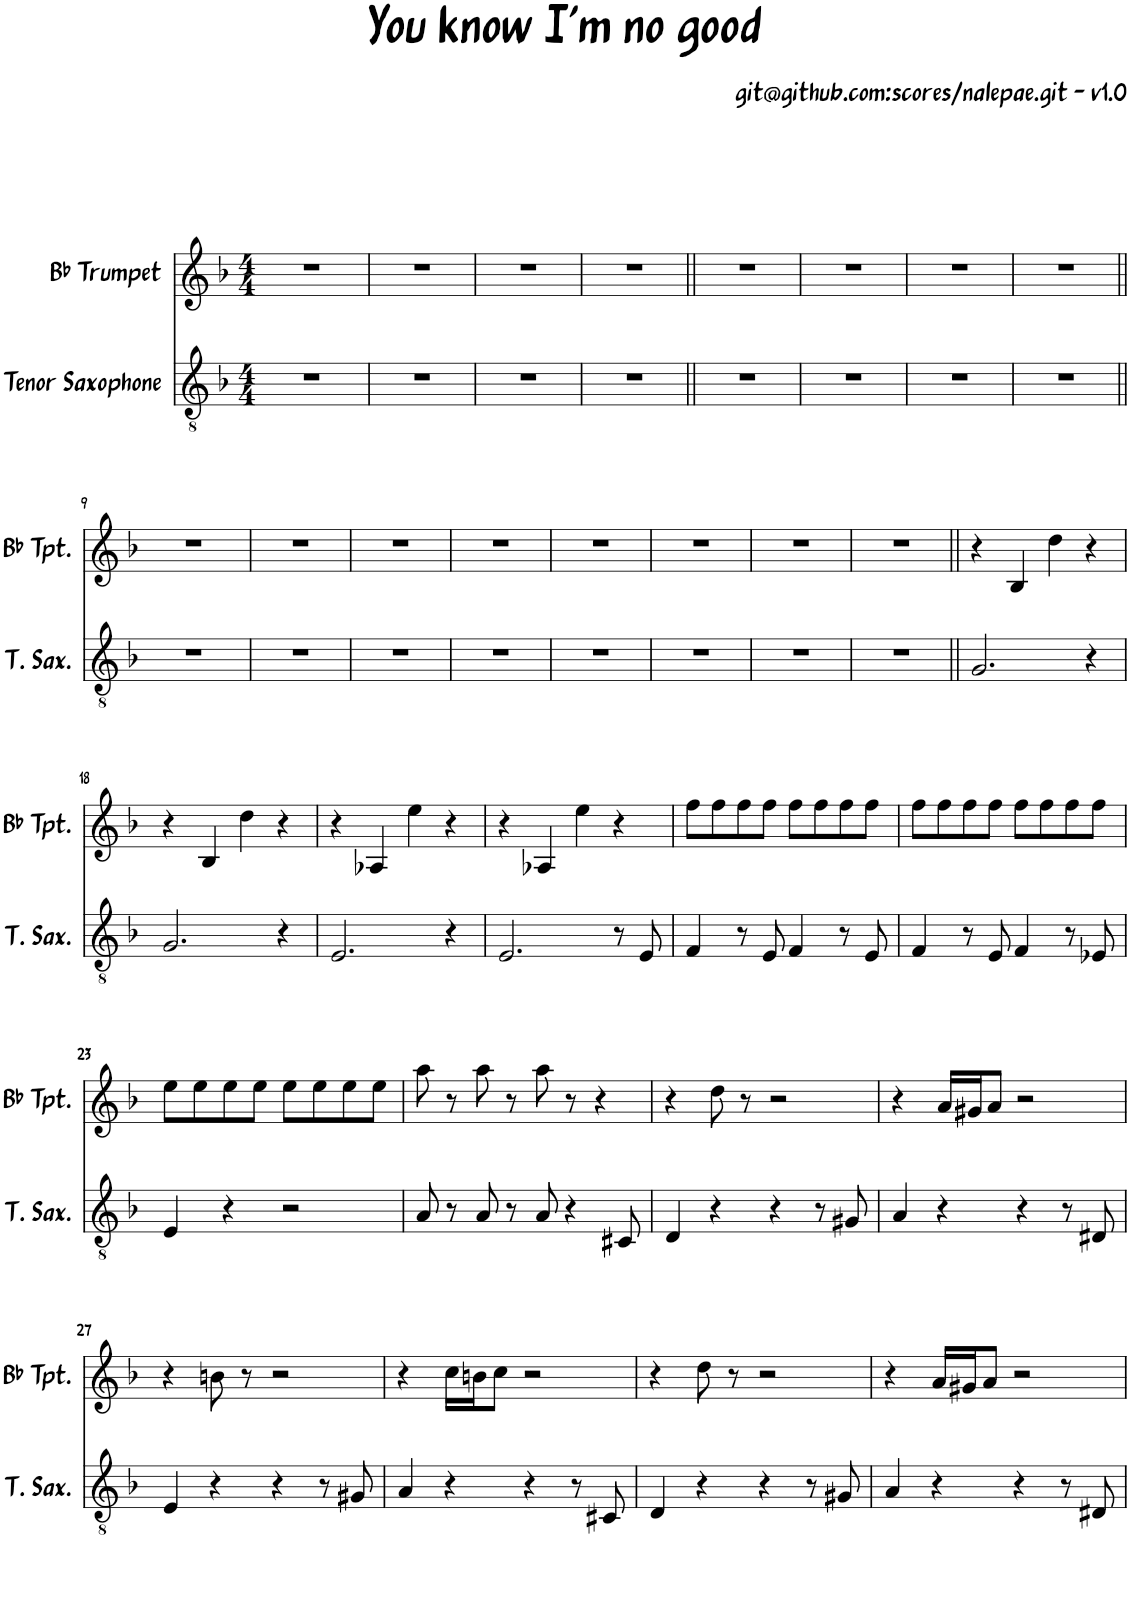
**kern	**kern
*part2	*part1
*staff2	*staff1
*I"Tenor Saxophone	*I"Bb Trumpet
*I'T. Sax.	*I'Bb Tpt.
*clefGv2	*clefG2
*ITrd8c14	*ITrd1c2
*k[b-]	*k[b-]
*M4/4	*M4/4
=1	=1
1r	1r
=2	=2
1r	1r
=3	=3
1r	1r
=4	=4
1r	1r
=5||	=5||
1r	1r
=6	=6
1r	1r
=7	=7
1r	1r
=8	=8
1r	1r
!!LO:LB:g=z
=9||	=9||
1r	1r
=10	=10
1r	1r
=11	=11
1r	1r
=12	=12
1r	1r
=13	=13
1r	1r
=14	=14
1r	1r
=15	=15
1r	1r
=16	=16
1r	1r
=17||	=17||
2.G/	4r
.	4B-/
.	4dd\
4r	4r
!!LO:LB:g=z
=18	=18
2.G/	4r
.	4B-/
.	4dd\
4r	4r
=19	=19
2.E/	4r
.	4A-X/
.	4ee\
4r	4r
=20	=20
2.E/	4r
.	4A-X/
.	4ee\
8r	4r
8E/	.
=21	=21
4F/	8ff\L
.	8ff\
8r	8ff\
8E/	8ff\J
4F/	8ff\L
.	8ff\
8r	8ff\
8E/	8ff\J
=22	=22
4F/	8ff\L
.	8ff\
8r	8ff\
8E/	8ff\J
4F/	8ff\L
.	8ff\
8r	8ff\
8E-X/	8ff\J
!!LO:LB:g=z
=23	=23
4E/	8ee\L
.	8ee\
4r	8ee\
.	8ee\J
2r	8ee\L
.	8ee\
.	8ee\
.	8ee\J
=24	=24
8A/	8aa\
8r	8r
8A/	8aa\
8r	8r
8A/	8aa\
4r	8r
.	4r
8C#X/	.
=25	=25
4D/	4r
4r	8dd\
.	8r
4r	2r
8r	.
8G#X/	.
=26	=26
4A/	4r
4r	16a/LL
.	16g#X/J
.	8a/J
4r	2r
8r	.
8D#X/	.
!!LO:LB:g=z
=27	=27
4E/	4r
4r	8bn\
.	8r
4r	2r
8r	.
8G#X/	.
=28	=28
4A/	4r
4r	16cc\LL
.	16bn\J
.	8cc\J
4r	2r
8r	.
8C#X/	.
=29	=29
4D/	4r
4r	8dd\
.	8r
4r	2r
8r	.
8G#X/	.
=30	=30
4A/	4r
4r	16a/LL
.	16g#X/J
.	8a/J
4r	2r
8r	.
8D#X/	.
=	=
*-	*-
